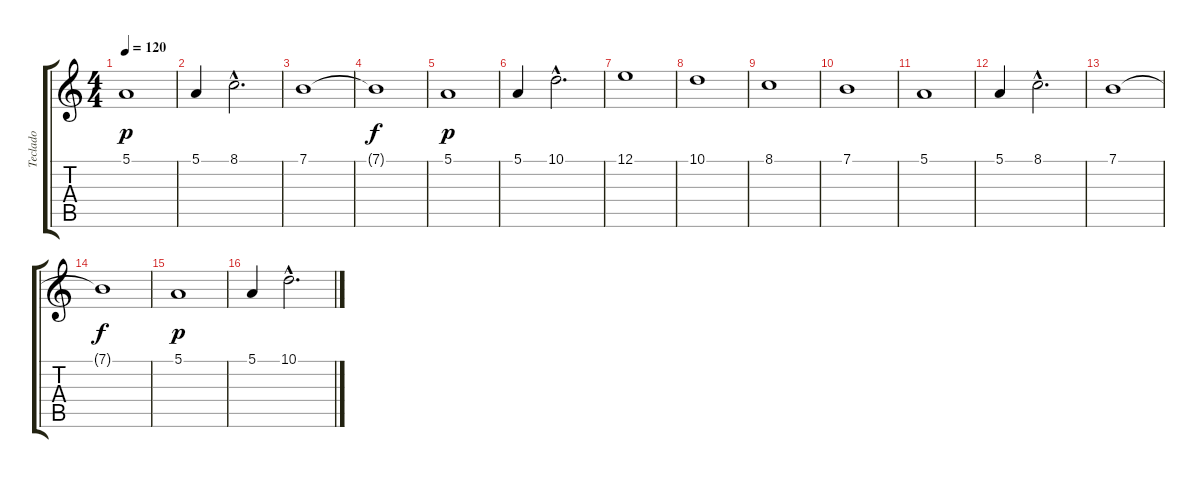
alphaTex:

\track ("Teclado" "Teclado") {instrument pad2warm}
\staff {score tabs}
\tuning (E4 B3 G3 D3 A2 E2) {hide}
\ts (4 4)
\tempo 120
\clef g2
\ks c
5.1.1{dy p} |
5.1.4 8.1{hac}.2{d} |
7.1.1 |
7.1{t}.1{dy f} |
5.1.1{dy p} |
5.1.4 10.1{hac}.2{d} |
12.1.1 |
10.1.1 |
8.1.1 |
7.1.1 |
5.1.1 |
5.1.4 8.1{hac}.2{d} |
7.1.1 |
7.1{t}.1{dy f} |
5.1.1{dy p} |
5.1.4 10.1{hac}.2{d}
